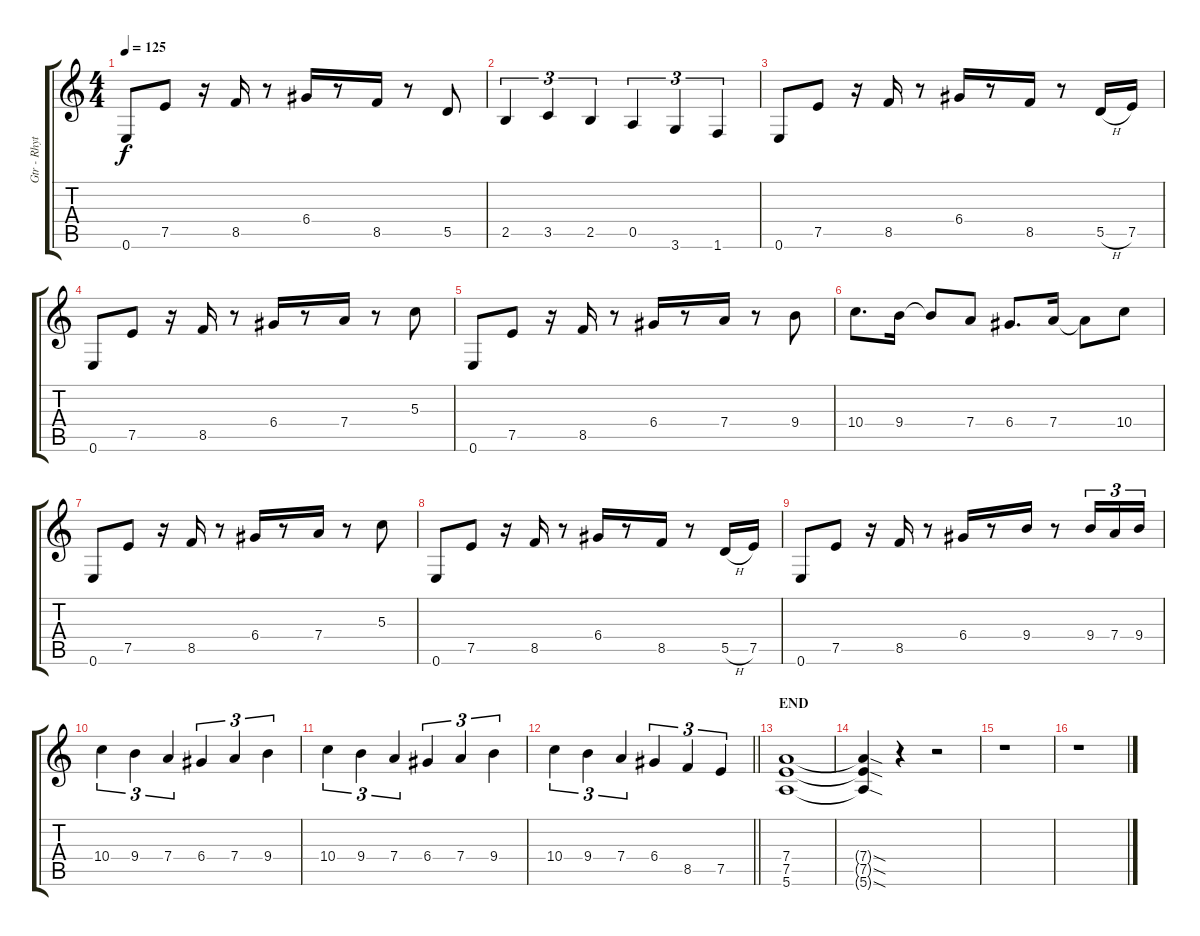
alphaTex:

\track ("Gtr - Rhythm" "Gtr - Rhyt") {instrument overdrivenguitar}
\staff {score tabs}
\tuning (E4 B3 G3 D3 A2 E2) {hide}
\ts (4 4)
\tempo 125
\clef g2
\ks aminor
0.6.8{dy f} 7.5.8 r.16 8.5.16 r.8 6.4.16 r.8 8.5.16 r.8 5.5.8 |
2.5.4{tu (3 2)} 3.5.4{tu (3 2)} 2.5.4{tu (3 2)} 0.5.4{tu (3 2)} 3.6.4{tu (3 2)} 1.6.4{tu (3 2)} |
0.6.8 7.5.8 r.16 8.5.16 r.8 6.4.16 r.8 8.5.16 r.8 5.5{h}.16 7.5.16 |
0.6.8 7.5.8 r.16 8.5.16 r.8 6.4.16 r.8 7.4.16 r.8 5.3.8 |
0.6.8 7.5.8 r.16 8.5.16 r.8 6.4.16 r.8 7.4.16 r.8 9.4.8 |
10.4.8{d} 9.4.16 9.4{t}.8 7.4.8 6.4.8{d} 7.4.16 7.4{t}.8 10.4.8 |
0.6.8 7.5.8 r.16 8.5.16 r.8 6.4.16 r.8 7.4.16 r.8 5.3.8 |
0.6.8 7.5.8 r.16 8.5.16 r.8 6.4.16 r.8 8.5.16 r.8 5.5{h}.16 7.5.16 |
0.6.8 7.5.8 r.16 8.5.16 r.8 6.4.16 r.8 9.4.16 r.8 9.4.16{tu (3 2)} 7.4.16{tu (3 2)} 9.4.16{tu (3 2)} |
10.4.4{tu (3 2)} 9.4.4{tu (3 2)} 7.4.4{tu (3 2)} 6.4.4{tu (3 2)} 7.4.4{tu (3 2)} 9.4.4{tu (3 2)} |
10.4.4{tu (3 2)} 9.4.4{tu (3 2)} 7.4.4{tu (3 2)} 6.4.4{tu (3 2)} 7.4.4{tu (3 2)} 9.4.4{tu (3 2)} |
\barLineRight lightlight
10.4.4{tu (3 2)} 9.4.4{tu (3 2)} 7.4.4{tu (3 2)} 6.4.4{tu (3 2)} 8.5.4{tu (3 2)} 7.5.4{tu (3 2)} |
\section ("" "END")
(7.4 7.5 5.6).1 |
(7.4{sod t} 7.5{sod t} 5.6{sod t}).4 r.4 r.2 |
r.1 |
r.1
